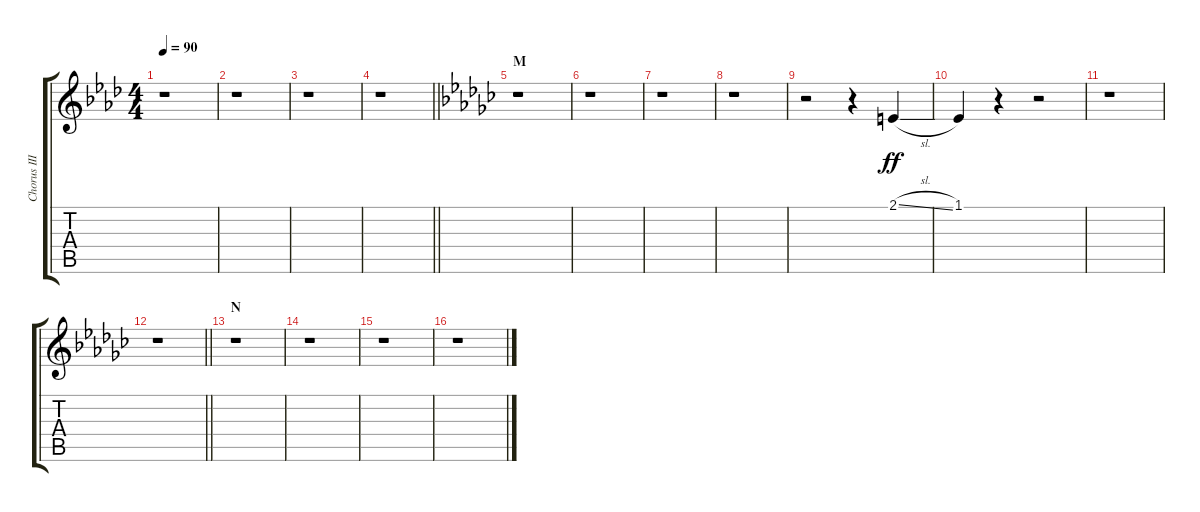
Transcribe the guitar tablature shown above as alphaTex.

\track ("Chorus III" "Chorus III") {instrument voiceoohs}
\staff {score tabs}
\tuning (D4 A3 F3 C3 G2 D2) {hide}
\ts (4 4)
\tempo 90
\clef g2
\ks ab
r.1{dy ff} |
r.1 |
r.1 |
\barLineRight lightlight
r.1 |
\section ("" "M")
\ks gb
r.1 |
r.1 |
r.1 |
r.1 |
r.2 r.4 2.1{sl}.4 |
1.1.4 r.4 r.2 |
r.1 |
\barLineRight lightlight
r.1 |
\section ("" "N")
r.1 |
r.1 |
r.1 |
r.1
